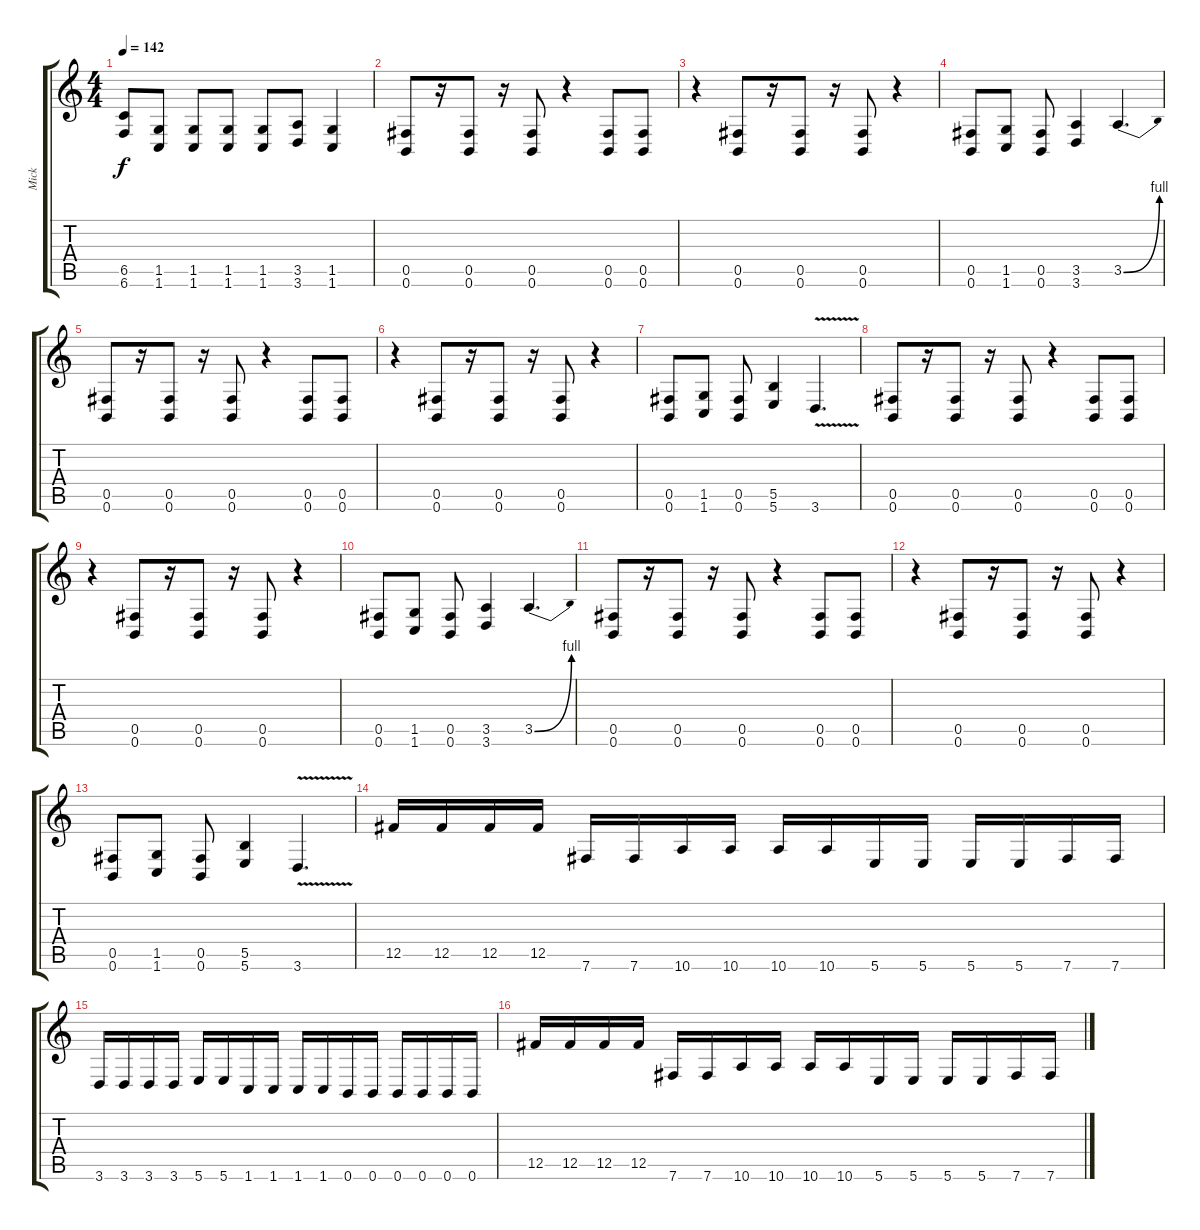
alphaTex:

\track ("Mick" "Mick") {instrument distortionguitar}
\staff {score tabs}
\tuning (Db4 Ab3 E3 B2 Gb2 B1) {hide}
\ts (4 4)
\tempo 142
\clef g2
\ks c
(6.5 6.6).8{dy f} (1.5 1.6).8 (1.5 1.6).8 (1.5 1.6).8 (1.5 1.6).8 (3.5 3.6).8 (1.5 1.6).4 |
(0.5 0.6).8 r.16 (0.5 0.6).8 r.16 (0.5 0.6).8 r.4 (0.5 0.6).8 (0.5 0.6).8 |
r.4 (0.5 0.6).8 r.16 (0.5 0.6).8 r.16 (0.5 0.6).8 r.4 |
(0.5 0.6).8 (1.5 1.6).8 (0.5 0.6).8 (3.5 3.6).4 3.5{be (bend 0 0 60 4)}.4{d} |
(0.5 0.6).8 r.16 (0.5 0.6).8 r.16 (0.5 0.6).8 r.4 (0.5 0.6).8 (0.5 0.6).8 |
r.4 (0.5 0.6).8 r.16 (0.5 0.6).8 r.16 (0.5 0.6).8 r.4 |
(0.5 0.6).8 (1.5 1.6).8 (0.5 0.6).8 (5.5 5.6).4 3.6{v}.4{d} |
(0.5 0.6).8 r.16 (0.5 0.6).8 r.16 (0.5 0.6).8 r.4 (0.5 0.6).8 (0.5 0.6).8 |
r.4 (0.5 0.6).8 r.16 (0.5 0.6).8 r.16 (0.5 0.6).8 r.4 |
(0.5 0.6).8 (1.5 1.6).8 (0.5 0.6).8 (3.5 3.6).4 3.5{be (bend 0 0 60 4)}.4{d} |
(0.5 0.6).8 r.16 (0.5 0.6).8 r.16 (0.5 0.6).8 r.4 (0.5 0.6).8 (0.5 0.6).8 |
r.4 (0.5 0.6).8 r.16 (0.5 0.6).8 r.16 (0.5 0.6).8 r.4 |
(0.5 0.6).8 (1.5 1.6).8 (0.5 0.6).8 (5.5 5.6).4 3.6{v}.4{d} |
12.5.16 12.5.16 12.5.16 12.5.16 7.6.16 7.6.16 10.6.16 10.6.16 10.6.16 10.6.16 5.6.16 5.6.16 5.6.16 5.6.16 7.6.16 7.6.16 |
3.6.16 3.6.16 3.6.16 3.6.16 5.6.16 5.6.16 1.6.16 1.6.16 1.6.16 1.6.16 0.6.16 0.6.16 0.6.16 0.6.16 0.6.16 0.6.16 |
12.5.16 12.5.16 12.5.16 12.5.16 7.6.16 7.6.16 10.6.16 10.6.16 10.6.16 10.6.16 5.6.16 5.6.16 5.6.16 5.6.16 7.6.16 7.6.16
